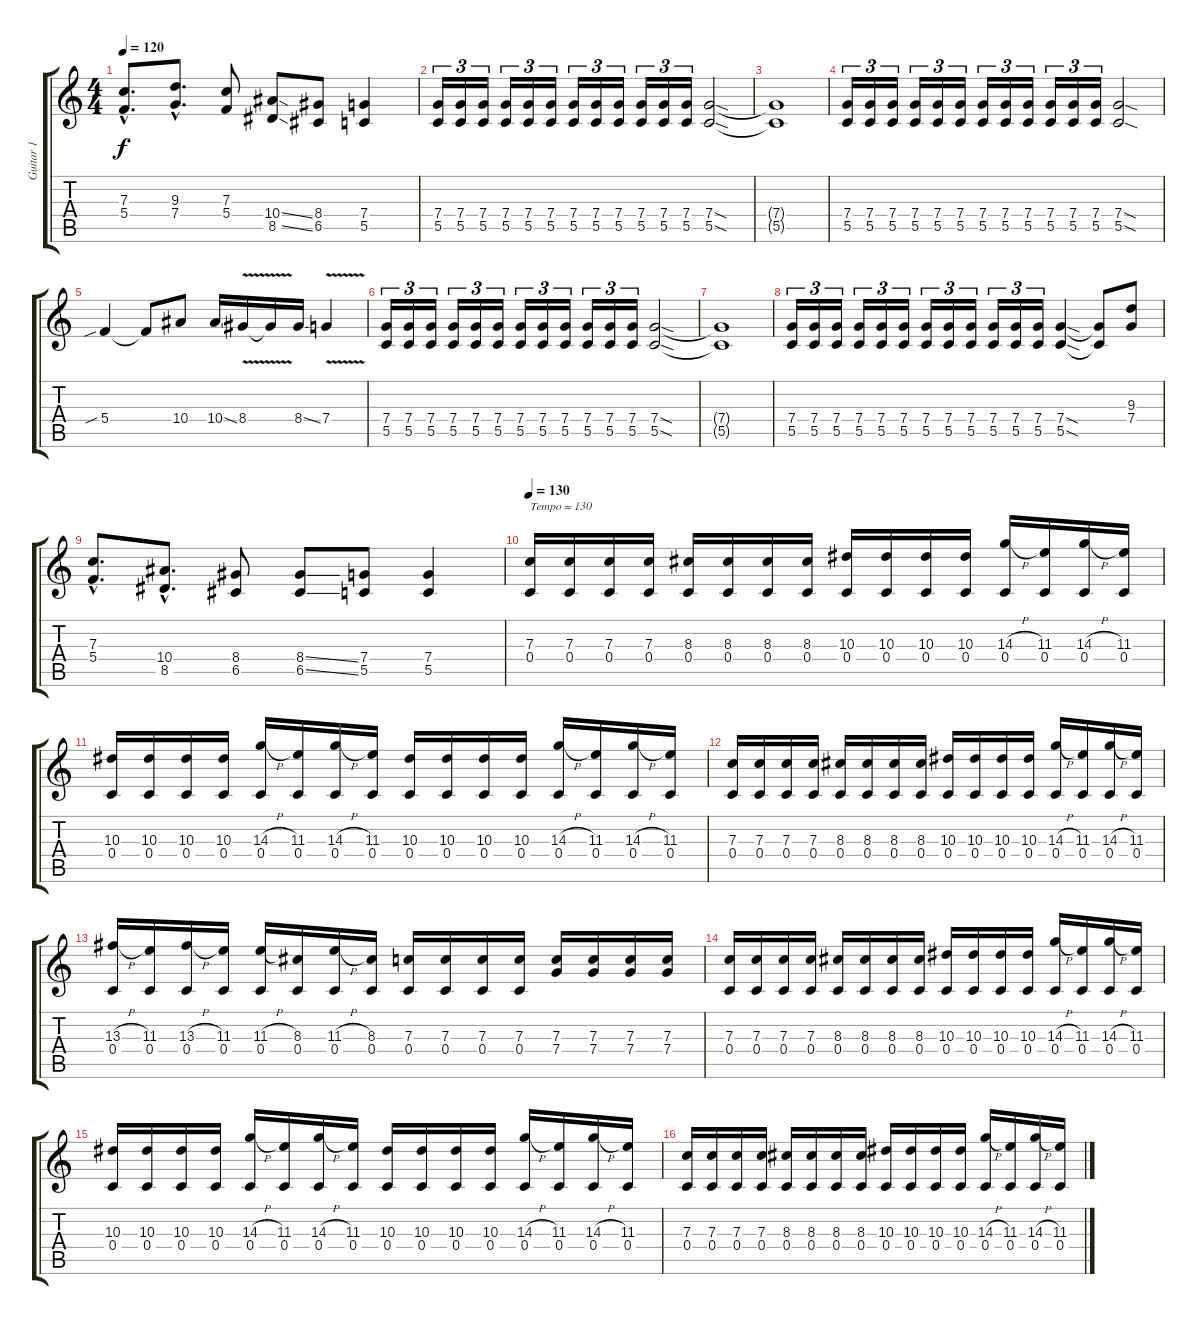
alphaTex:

\track ("Guitar 1" "Guitar 1") {instrument overdrivenguitar}
\staff {score tabs}
\tuning (D4 A3 F3 C3 G2 C2) {hide}
\ts (4 4)
\tempo 120
\clef g2
\ks c
(7.3{hac} 5.4{hac}).8{d dy f} (9.3{hac} 7.4{hac}).8{d} (7.3 5.4).8 (10.4{ss} 8.5{ss}).8 (8.4 6.5).8 (7.4 5.5).4 |
(7.4 5.5).16{tu (3 2)} (7.4 5.5).16{tu (3 2)} (7.4 5.5).16{tu (3 2)} (7.4 5.5).16{tu (3 2)} (7.4 5.5).16{tu (3 2)} (7.4 5.5).16{tu (3 2)} (7.4 5.5).16{tu (3 2)} (7.4 5.5).16{tu (3 2)} (7.4 5.5).16{tu (3 2)} (7.4 5.5).16{tu (3 2)} (7.4 5.5).16{tu (3 2)} (7.4 5.5).16{tu (3 2)} (7.4{sod} 5.5{sod}).2 |
(7.4{t} 5.5{t}).1 |
(7.4 5.5).16{tu (3 2)} (7.4 5.5).16{tu (3 2)} (7.4 5.5).16{tu (3 2)} (7.4 5.5).16{tu (3 2)} (7.4 5.5).16{tu (3 2)} (7.4 5.5).16{tu (3 2)} (7.4 5.5).16{tu (3 2)} (7.4 5.5).16{tu (3 2)} (7.4 5.5).16{tu (3 2)} (7.4 5.5).16{tu (3 2)} (7.4 5.5).16{tu (3 2)} (7.4 5.5).16{tu (3 2)} (7.4{sod} 5.5{sod}).2 |
5.4{sib}.4 5.4{t}.8 10.4.8 10.4{ss}.16 8.4{v}.16 8.4{t}.16 8.4{ss}.16 7.4{v}.4 |
(7.4 5.5).16{tu (3 2)} (7.4 5.5).16{tu (3 2)} (7.4 5.5).16{tu (3 2)} (7.4 5.5).16{tu (3 2)} (7.4 5.5).16{tu (3 2)} (7.4 5.5).16{tu (3 2)} (7.4 5.5).16{tu (3 2)} (7.4 5.5).16{tu (3 2)} (7.4 5.5).16{tu (3 2)} (7.4 5.5).16{tu (3 2)} (7.4 5.5).16{tu (3 2)} (7.4 5.5).16{tu (3 2)} (7.4{sod} 5.5{sod}).2 |
(7.4{t} 5.5{t}).1 |
(7.4 5.5).16{tu (3 2)} (7.4 5.5).16{tu (3 2)} (7.4 5.5).16{tu (3 2)} (7.4 5.5).16{tu (3 2)} (7.4 5.5).16{tu (3 2)} (7.4 5.5).16{tu (3 2)} (7.4 5.5).16{tu (3 2)} (7.4 5.5).16{tu (3 2)} (7.4 5.5).16{tu (3 2)} (7.4 5.5).16{tu (3 2)} (7.4 5.5).16{tu (3 2)} (7.4 5.5).16{tu (3 2)} (7.4{sod} 5.5{sod}).4 (7.4{t} 5.5{t}).8 (9.3 7.4).8 |
(7.3{hac} 5.4{hac}).8{d} (10.4{hac} 8.5{hac}).8{d} (8.4 6.5).8 (8.4{ss} 6.5{ss}).8 (7.4 5.5).8 (7.4 5.5).4 |
\section ("" "")
\tempo 130
(7.3 0.4).16{txt "Tempo = 130"} (7.3 0.4).16 (7.3 0.4).16 (7.3 0.4).16 (8.3 0.4).16 (8.3 0.4).16 (8.3 0.4).16 (8.3 0.4).16 (10.3 0.4).16 (10.3 0.4).16 (10.3 0.4).16 (10.3 0.4).16 (14.3{h} 0.4).16 (11.3 0.4).16 (14.3{h} 0.4).16 (11.3 0.4).16 |
(10.3 0.4).16 (10.3 0.4).16 (10.3 0.4).16 (10.3 0.4).16 (14.3{h} 0.4).16 (11.3 0.4).16 (14.3{h} 0.4).16 (11.3 0.4).16 (10.3 0.4).16 (10.3 0.4).16 (10.3 0.4).16 (10.3 0.4).16 (14.3{h} 0.4).16 (11.3 0.4).16 (14.3{h} 0.4).16 (11.3 0.4).16 |
(7.3 0.4).16 (7.3 0.4).16 (7.3 0.4).16 (7.3 0.4).16 (8.3 0.4).16 (8.3 0.4).16 (8.3 0.4).16 (8.3 0.4).16 (10.3 0.4).16 (10.3 0.4).16 (10.3 0.4).16 (10.3 0.4).16 (14.3{h} 0.4).16 (11.3 0.4).16 (14.3{h} 0.4).16 (11.3 0.4).16 |
(13.3{h} 0.4).16 (11.3 0.4).16 (13.3{h} 0.4).16 (11.3 0.4).16 (11.3{h} 0.4).16 (8.3 0.4).16 (11.3{h} 0.4).16 (8.3 0.4).16 (7.3 0.4).16 (7.3 0.4).16 (7.3 0.4).16 (7.3 0.4).16 (7.3 7.4).16 (7.3 7.4).16 (7.3 7.4).16 (7.3 7.4).16 |
(7.3 0.4).16 (7.3 0.4).16 (7.3 0.4).16 (7.3 0.4).16 (8.3 0.4).16 (8.3 0.4).16 (8.3 0.4).16 (8.3 0.4).16 (10.3 0.4).16 (10.3 0.4).16 (10.3 0.4).16 (10.3 0.4).16 (14.3{h} 0.4).16 (11.3 0.4).16 (14.3{h} 0.4).16 (11.3 0.4).16 |
(10.3 0.4).16 (10.3 0.4).16 (10.3 0.4).16 (10.3 0.4).16 (14.3{h} 0.4).16 (11.3 0.4).16 (14.3{h} 0.4).16 (11.3 0.4).16 (10.3 0.4).16 (10.3 0.4).16 (10.3 0.4).16 (10.3 0.4).16 (14.3{h} 0.4).16 (11.3 0.4).16 (14.3{h} 0.4).16 (11.3 0.4).16 |
(7.3 0.4).16 (7.3 0.4).16 (7.3 0.4).16 (7.3 0.4).16 (8.3 0.4).16 (8.3 0.4).16 (8.3 0.4).16 (8.3 0.4).16 (10.3 0.4).16 (10.3 0.4).16 (10.3 0.4).16 (10.3 0.4).16 (14.3{h} 0.4).16 (11.3 0.4).16 (14.3{h} 0.4).16 (11.3 0.4).16
